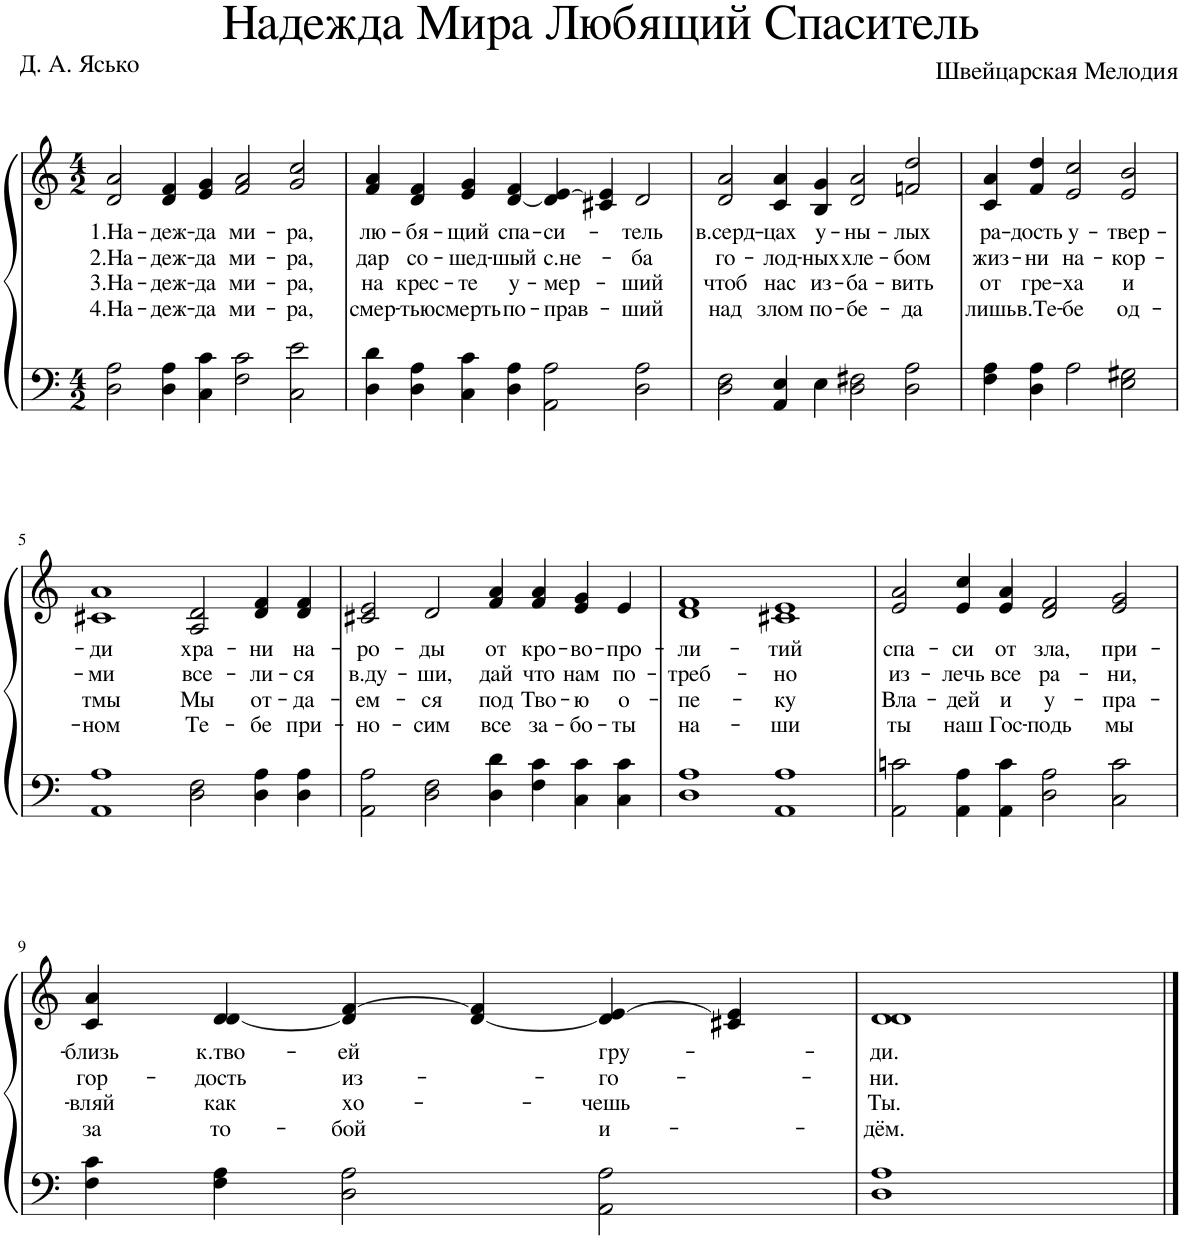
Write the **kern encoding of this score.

**kern	**kern	**text	**text	**text	**text
*part1	*part1	*part1	*part1	*part1	*part1
*staff2	*staff1	*staff1	*staff1	*staff1	*staff1
*I"Piano	*	*	*	*	*
*I'Pno.	*	*	*	*	*
*clefF4	*clefG2	*	*	*	*
*k[]	*k[]	*	*	*	*
*M4/2	*M4/2	*	*	*	*
=1	=1	=1	=1	=1	=1
!	!	!LO:LY:b	!LO:LY:b	!LO:LY:b	!LO:LY:b
2D\ 2A\	2d/ 2a/	1.На-	2.На-	3.На-	4.На-
!	!	!LO:LY:b	!LO:LY:b	!LO:LY:b	!LO:LY:b
4D\ 4A\	4d/ 4f/	-деж-	-деж-	-деж-	-деж-
!	!	!LO:LY:b	!LO:LY:b	!LO:LY:b	!LO:LY:b
4C\ 4c\	4e/ 4g/	-да	-да	-да	-да
!	!	!LO:LY:b	!LO:LY:b	!LO:LY:b	!LO:LY:b
2F\ 2c\	2f/ 2a/	ми-	ми-	ми-	ми-
!	!	!LO:LY:b	!LO:LY:b	!LO:LY:b	!LO:LY:b
2C\ 2e\	2g/ 2cc/	-ра,	-ра,	-ра,	-ра,
=2	=2	=2	=2	=2	=2
!	!	!LO:LY:b	!LO:LY:b	!LO:LY:b	!LO:LY:b
4D\ 4d\	4f/ 4a/	лю-	дар	на	смер-
!	!	!LO:LY:b	!LO:LY:b	!LO:LY:b	!LO:LY:b
4D\ 4A\	4d/ 4f/	-бя-	со-	крес-	-тью
!	!	!LO:LY:b	!LO:LY:b	!LO:LY:b	!LO:LY:b
4C\ 4c\	4e/ 4g/	-щий	-шед-	-те	смерть
!	!	!LO:LY:b	!LO:LY:b	!LO:LY:b	!LO:LY:b
4D\ 4A\	[4d/ 4f/	спа-	-шый	у-	по-
!	!	!LO:LY:b	!LO:LY:b	!LO:LY:b	!LO:LY:b
2AA\ 2A\	4d/] [4e/	-си-	с.не-	-мер-	-прав-
.	4c#X/ 4e/]	.	.	.	.
!	!	!LO:LY:b	!LO:LY:b	!LO:LY:b	!LO:LY:b
2D\ 2A\	2d/	-тель	-ба	-ший	-ший
=3	=3	=3	=3	=3	=3
!	!	!LO:LY:b	!LO:LY:b	!LO:LY:b	!LO:LY:b
2D\ 2F\	2d/ 2a/	в.серд-	го-	чтоб	над
!	!	!LO:LY:b	!LO:LY:b	!LO:LY:b	!LO:LY:b
4AA/ 4E/	4c/ 4a/	-цах	-лод-	нас	злом
!	!	!LO:LY:b	!LO:LY:b	!LO:LY:b	!LO:LY:b
4E\	4B/ 4g/	у-	-ных	из-	по-
!	!	!LO:LY:b	!LO:LY:b	!LO:LY:b	!LO:LY:b
2D\ 2F#X\	2d/ 2a/	-ны-	хле-	-ба-	-бе-
!	!	!LO:LY:b	!LO:LY:b	!LO:LY:b	!LO:LY:b
2D\ 2A\	2fn/ 2dd/	-лых	-бом	-вить	-да
=4	=4	=4	=4	=4	=4
!	!	!LO:LY:b	!LO:LY:b	!LO:LY:b	!LO:LY:b
4F\ 4A\	4c/ 4a/	ра-	жиз-	от	лишь
!	!	!LO:LY:b	!LO:LY:b	!LO:LY:b	!LO:LY:b
4D\ 4A\	4f/ 4dd/	-дость	-ни	гре-	в.Те-
!	!	!LO:LY:b	!LO:LY:b	!LO:LY:b	!LO:LY:b
2A\	2e/ 2cc/	у-	на-	-ха	-бе
!	!	!LO:LY:b	!LO:LY:b	!LO:LY:b	!LO:LY:b
2E\ 2G#X\	2e/ 2b/	-твер-	-кор-	и	од-
!!LO:LB:g=z
=5	=5	=5	=5	=5	=5
!	!	!LO:LY:b	!LO:LY:b	!LO:LY:b	!LO:LY:b
1AA 1A	1c#X 1a	-ди	-ми	тмы	-ном
!	!	!LO:LY:b	!LO:LY:b	!LO:LY:b	!LO:LY:b
2D\ 2F\	2A/ 2d/	хра-	все-	Мы	Те-
!	!	!LO:LY:b	!LO:LY:b	!LO:LY:b	!LO:LY:b
4D\ 4A\	4d/ 4f/	-ни	-ли-	от-	-бе
!	!	!LO:LY:b	!LO:LY:b	!LO:LY:b	!LO:LY:b
4D\ 4A\	4d/ 4f/	на-	-ся	-да-	при-
=6	=6	=6	=6	=6	=6
!	!	!LO:LY:b	!LO:LY:b	!LO:LY:b	!LO:LY:b
2AA\ 2A\	2c#X/ 2e/	-ро-	в.ду-	-ем-	-но-
!	!	!LO:LY:b	!LO:LY:b	!LO:LY:b	!LO:LY:b
2D\ 2F\	2d/	-ды	-ши,	-ся	-сим
!	!	!LO:LY:b	!LO:LY:b	!LO:LY:b	!LO:LY:b
4D\ 4d\	4f/ 4a/	от	дай	под	все
!	!	!LO:LY:b	!LO:LY:b	!LO:LY:b	!LO:LY:b
4F\ 4c\	4f/ 4a/	кро-	что	Тво-	за-
!	!	!LO:LY:b	!LO:LY:b	!LO:LY:b	!LO:LY:b
4C\ 4c\	4e/ 4g/	-во-	нам	-ю	-бо-
!	!	!LO:LY:b	!LO:LY:b	!LO:LY:b	!LO:LY:b
4C\ 4c\	4e/	-про-	по-	о-	-ты
=7	=7	=7	=7	=7	=7
!	!	!LO:LY:b	!LO:LY:b	!LO:LY:b	!LO:LY:b
1D 1A	1d 1f	-ли-	-треб-	-пе-	на-
!	!	!LO:LY:b	!LO:LY:b	!LO:LY:b	!LO:LY:b
1AA 1A	1c#X 1e	-тий	-но	-ку	-ши
=8	=8	=8	=8	=8	=8
!	!	!LO:LY:b	!LO:LY:b	!LO:LY:b	!LO:LY:b
2AA\ 2cn\	2e/ 2a/	спа-	из-	Вла-	ты
!	!	!LO:LY:b	!LO:LY:b	!LO:LY:b	!LO:LY:b
4AA\ 4A\	4e/ 4cc/	-си	-лечь	-дей	наш
!	!	!LO:LY:b	!LO:LY:b	!LO:LY:b	!LO:LY:b
4AA\ 4c\	4e/ 4a/	от	все	и	Гос-
!	!	!LO:LY:b	!LO:LY:b	!LO:LY:b	!LO:LY:b
2D\ 2A\	2d/ 2f/	зла,	ра-	у-	-подь
!	!	!LO:LY:b	!LO:LY:b	!LO:LY:b	!LO:LY:b
2C\ 2c\	2e/ 2g/	при-	-ни,	-пра-	мы
!!LO:LB:g=z
=9	=9	=9	=9	=9	=9
!	!	!LO:LY:b	!LO:LY:b	!LO:LY:b	!LO:LY:b
4F\ 4c\	4c/ 4a/	-близь	гор-	-вляй	за
!	!	!LO:LY:b	!LO:LY:b	!LO:LY:b	!LO:LY:b
4F\ 4A\	[4d/ 4d/	к.тво-	-дость	как	то-
!	!	!LO:LY:b	!LO:LY:b	!LO:LY:b	!LO:LY:b
2D\ 2A\	4d/] [4f/	-ей	из-	хо-	-бой
.	[4d/ 4f/]	.	.	.	.
!	!	!LO:LY:b	!LO:LY:b	!LO:LY:b	!LO:LY:b
2AA\ 2A\	4d/] [4e/	гру-	-го-	-чешь	и-
.	4c#X/ 4e/]	.	.	.	.
=10	=10	=10	=10	=10	=10
!	!	!LO:LY:b	!LO:LY:b	!LO:LY:b	!LO:LY:b
1D 1A	1d 1d	-ди.	-ни.	Ты.	-дём.
==	==	==	==	==	==
*-	*-	*-	*-	*-	*-
